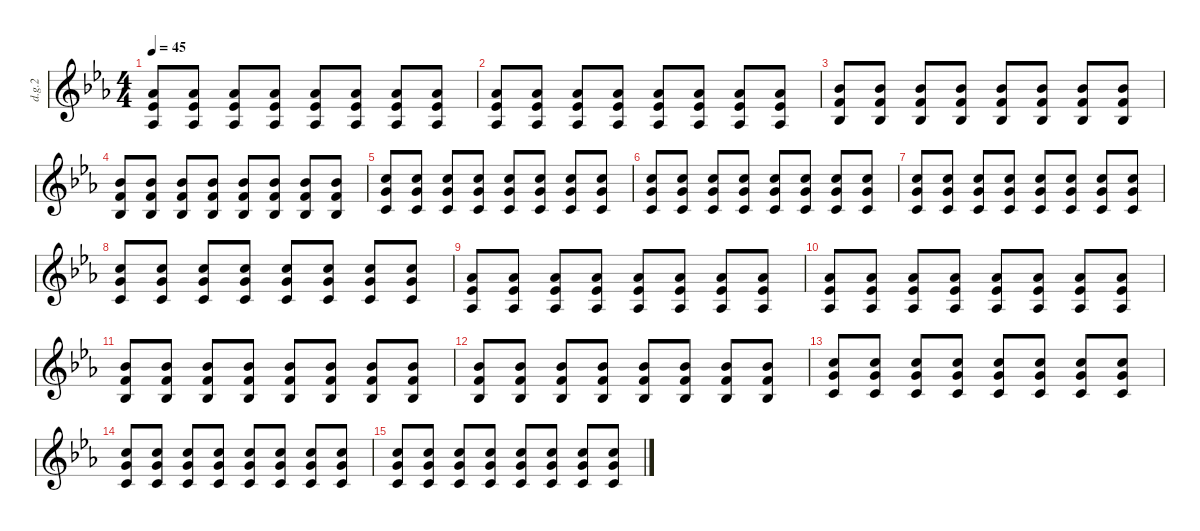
\defaultSystemsLayout 4
\hideDynamics
\bracketExtendMode nobrackets
\otherSystemsTrackNameOrientation horizontal
\track ("Distortion Guitar 2" "d.g.2") {instrument distortionguitar}
\staff {score}
\tuning (E4 B3 G3 D3 A2 E2)
\ts (4 4)
\tempo 45
\clef g2
\ks cminor
(4.6 6.5 6.4).8{dy ff} (4.6 6.5 6.4).8 (4.6 6.5 6.4).8 (4.6 6.5 6.4).8 (4.6 6.5 6.4).8 (4.6 6.5 6.4).8 (4.6 6.5 6.4).8 (4.6 6.5 6.4).8 |
(4.6 6.5 6.4).8 (4.6 6.5 6.4).8 (4.6 6.5 6.4).8 (4.6 6.5 6.4).8 (4.6 6.5 6.4).8 (4.6 6.5 6.4).8 (4.6 6.5 6.4).8 (4.6 6.5 6.4).8 |
(6.6 8.5 8.4).8 (6.6 8.5 8.4).8 (6.6 8.5 8.4).8 (6.6 8.5 8.4).8 (6.6 8.5 8.4).8 (6.6 8.5 8.4).8 (6.6 8.5 8.4).8 (6.6 8.5 8.4).8 |
(6.6 8.5 8.4).8 (6.6 8.5 8.4).8 (6.6 8.5 8.4).8 (6.6 8.5 8.4).8 (6.6 8.5 8.4).8 (6.6 8.5 8.4).8 (6.6 8.5 8.4).8 (6.6 8.5 8.4).8 |
(8.6 10.5 10.4).8 (8.6 10.5 10.4).8 (8.6 10.5 10.4).8 (8.6 10.5 10.4).8 (8.6 10.5 10.4).8 (8.6 10.5 10.4).8 (8.6 10.5 10.4).8 (8.6 10.5 10.4).8 |
(8.6 10.5 10.4).8 (8.6 10.5 10.4).8 (8.6 10.5 10.4).8 (8.6 10.5 10.4).8 (8.6 10.5 10.4).8 (8.6 10.5 10.4).8 (8.6 10.5 10.4).8 (8.6 10.5 10.4).8 |
(8.6 10.5 10.4).8 (8.6 10.5 10.4).8 (8.6 10.5 10.4).8 (8.6 10.5 10.4).8 (8.6 10.5 10.4).8 (8.6 10.5 10.4).8 (8.6 10.5 10.4).8 (8.6 10.5 10.4).8 |
(8.6 10.5 10.4).8 (8.6 10.5 10.4).8 (8.6 10.5 10.4).8 (8.6 10.5 10.4).8 (8.6 10.5 10.4).8 (8.6 10.5 10.4).8 (8.6 10.5 10.4).8 (8.6 10.5 10.4).8 |
(4.6 6.5 6.4).8 (4.6 6.5 6.4).8 (4.6 6.5 6.4).8 (4.6 6.5 6.4).8 (4.6 6.5 6.4).8 (4.6 6.5 6.4).8 (4.6 6.5 6.4).8 (4.6 6.5 6.4).8 |
(4.6 6.5 6.4).8 (4.6 6.5 6.4).8 (4.6 6.5 6.4).8 (4.6 6.5 6.4).8 (4.6 6.5 6.4).8 (4.6 6.5 6.4).8 (4.6 6.5 6.4).8 (4.6 6.5 6.4).8 |
(6.6 8.5 8.4).8 (6.6 8.5 8.4).8 (6.6 8.5 8.4).8 (6.6 8.5 8.4).8 (6.6 8.5 8.4).8 (6.6 8.5 8.4).8 (6.6 8.5 8.4).8 (6.6 8.5 8.4).8 |
(6.6 8.5 8.4).8 (6.6 8.5 8.4).8 (6.6 8.5 8.4).8 (6.6 8.5 8.4).8 (6.6 8.5 8.4).8 (6.6 8.5 8.4).8 (6.6 8.5 8.4).8 (6.6 8.5 8.4).8 |
(8.6 10.5 10.4).8 (8.6 10.5 10.4).8 (8.6 10.5 10.4).8 (8.6 10.5 10.4).8 (8.6 10.5 10.4).8 (8.6 10.5 10.4).8 (8.6 10.5 10.4).8 (8.6 10.5 10.4).8 |
(8.6 10.5 10.4).8 (8.6 10.5 10.4).8 (8.6 10.5 10.4).8 (8.6 10.5 10.4).8 (8.6 10.5 10.4).8 (8.6 10.5 10.4).8 (8.6 10.5 10.4).8 (8.6 10.5 10.4).8 |
(8.6 10.5 10.4).8 (8.6 10.5 10.4).8 (8.6 10.5 10.4).8 (8.6 10.5 10.4).8 (8.6 10.5 10.4).8 (8.6 10.5 10.4).8 (8.6 10.5 10.4).8 (8.6 10.5 10.4).8
